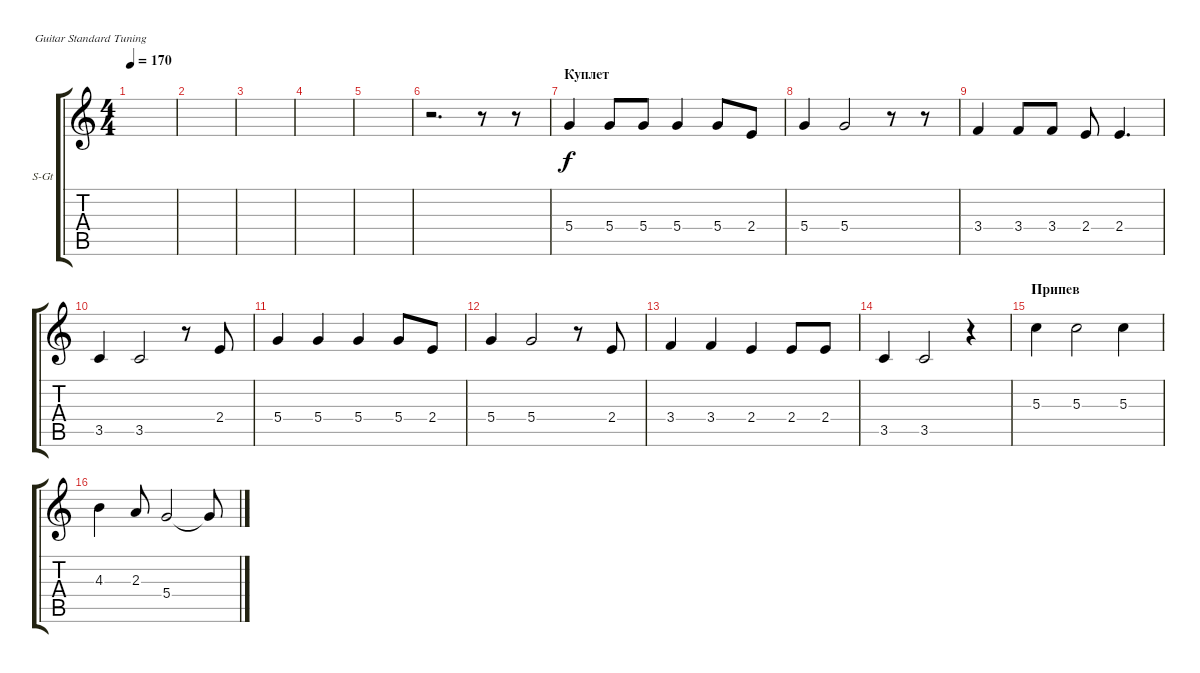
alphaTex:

\defaultSystemsLayout 4
\bracketExtendMode groupsimilarinstruments
\firstSystemTrackNameOrientation horizontal
\otherSystemsTrackNameOrientation horizontal
\track ("Г. Каспарян (вокал)" "S-Gt") {instrument acousticguitarsteel}
\staff {score tabs}
\tuning (E4 B3 G3 D3 A2 E2)
\ts (4 4)
\tempo 170
\clef g2
\ks c
|
|
|
|
|
r.2{d} r.8 r.8 |
\section ("" "Куплет")
5.4.4 5.4.8 5.4.8 5.4.4 5.4.8 2.4.8 |
5.4.4 5.4.2 r.8 r.8 |
3.4.4 3.4.8 3.4.8 2.4.8 2.4.4{d} |
3.5.4 3.5.2 r.8 2.4.8 |
5.4.4 5.4.4 5.4.4 5.4.8 2.4.8 |
5.4.4 5.4.2 r.8 2.4.8 |
3.4.4 3.4.4 2.4.4 2.4.8 2.4.8 |
3.5.4 3.5.2 r.4 |
\section ("" "Припев")
5.3.4 5.3.2 5.3.4 |
4.3.4 2.3.8 5.4.2 5.4{t}.8
